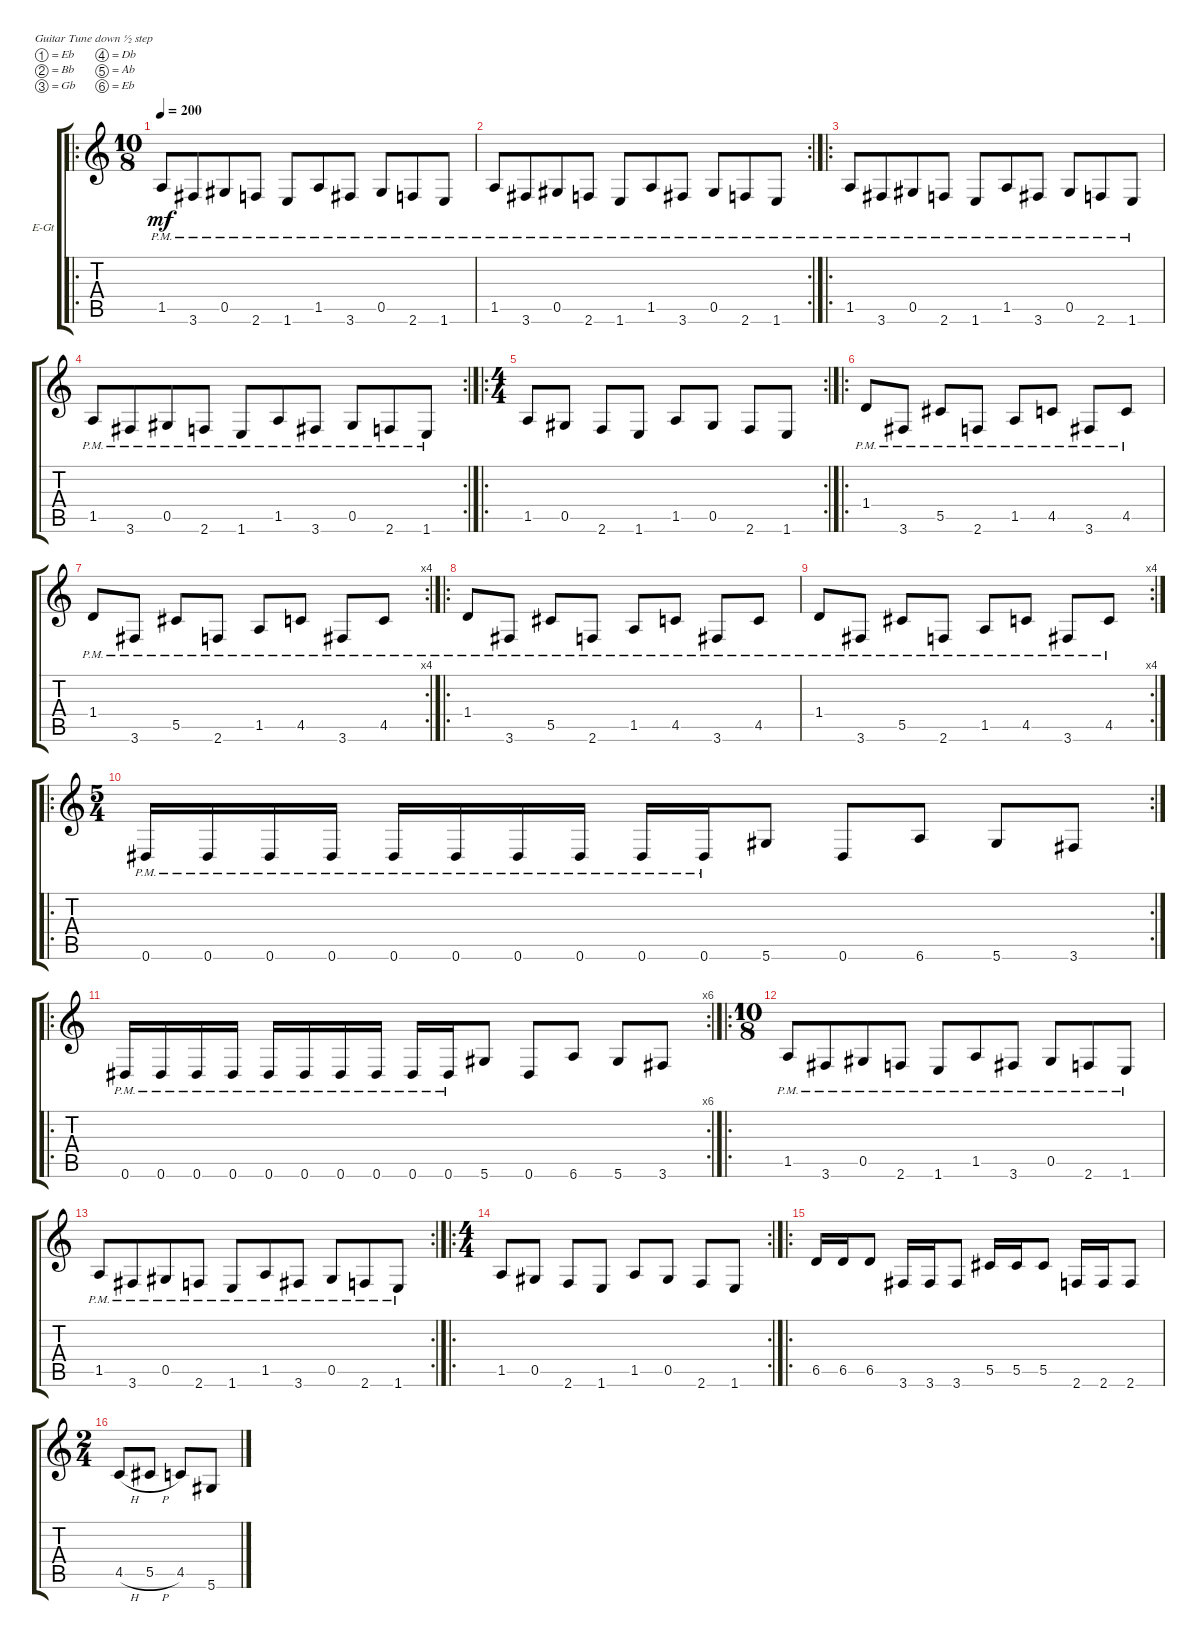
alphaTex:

\defaultSystemsLayout 4
\bracketExtendMode groupsimilarinstruments
\firstSystemTrackNameOrientation horizontal
\otherSystemsTrackNameOrientation horizontal
\track ("Chris Barns n Noble" "E-Gt") {instrument distortionguitar}
\staff {score tabs}
\tuning (Eb4 Bb3 Gb3 Db3 Ab2 Eb2)
\ro
\ts (10 8)
\tempo 200
\clef g2
\ks c
1.5{pm}.8{dy mf instrument distortionguitar} 3.6{pm}.8 0.5{pm}.8 2.6{pm}.8 1.6{pm}.8 1.5{pm}.8 3.6{pm}.8 0.5{pm}.8 2.6{pm}.8 1.6{pm}.8 |
\rc 2
1.5{pm}.8 3.6{pm}.8 0.5{pm}.8 2.6{pm}.8 1.6{pm}.8 1.5{pm}.8 3.6{pm}.8 0.5{pm}.8 2.6{pm}.8 1.6{pm}.8 |
\ro
1.5{pm}.8 3.6{pm}.8 0.5{pm}.8 2.6{pm}.8 1.6{pm}.8 1.5{pm}.8 3.6{pm}.8 0.5{pm}.8 2.6{pm}.8 1.6{pm}.8 |
\rc 2
1.5{pm}.8 3.6{pm}.8 0.5{pm}.8 2.6{pm}.8 1.6{pm}.8 1.5{pm}.8 3.6{pm}.8 0.5{pm}.8 2.6{pm}.8 1.6{pm}.8 |
\ro
\rc 2
\ts (4 4)
1.5.8 0.5.8 2.6.8 1.6.8 1.5.8 0.5.8 2.6.8 1.6.8 |
\ro
1.4{pm}.8 3.6{pm}.8 5.5{pm}.8 2.6{pm}.8 1.5{pm}.8 4.5{pm}.8 3.6{pm}.8 4.5{pm}.8 |
\rc 4
1.4{pm}.8 3.6{pm}.8 5.5{pm}.8 2.6{pm}.8 1.5{pm}.8 4.5{pm}.8 3.6{pm}.8 4.5{pm}.8 |
\ro
1.4{pm}.8 3.6{pm}.8 5.5{pm}.8 2.6{pm}.8 1.5{pm}.8 4.5{pm}.8 3.6{pm}.8 4.5{pm}.8 |
\rc 4
1.4{pm}.8 3.6{pm}.8 5.5{pm}.8 2.6{pm}.8 1.5{pm}.8 4.5{pm}.8 3.6{pm}.8 4.5{pm}.8 |
\ro
\rc 2
\ts (5 4)
0.6{pm}.16 0.6{pm}.16 0.6{pm}.16 0.6{pm}.16 0.6{pm}.16 0.6{pm}.16 0.6{pm}.16 0.6{pm}.16 0.6{pm}.16 0.6{pm}.16 5.6.8 0.6.8 6.6.8 5.6.8 3.6.8 |
\ro
\rc 6
0.6{pm}.16 0.6{pm}.16 0.6{pm}.16 0.6{pm}.16 0.6{pm}.16 0.6{pm}.16 0.6{pm}.16 0.6{pm}.16 0.6{pm}.16 0.6{pm}.16 5.6.8 0.6.8 6.6.8 5.6.8 3.6.8 |
\ro
\ts (10 8)
1.5{pm}.8 3.6{pm}.8 0.5{pm}.8 2.6{pm}.8 1.6{pm}.8 1.5{pm}.8 3.6{pm}.8 0.5{pm}.8 2.6{pm}.8 1.6{pm}.8 |
\rc 2
1.5{pm}.8 3.6{pm}.8 0.5{pm}.8 2.6{pm}.8 1.6{pm}.8 1.5{pm}.8 3.6{pm}.8 0.5{pm}.8 2.6{pm}.8 1.6{pm}.8 |
\ro
\rc 2
\ts (4 4)
1.5.8 0.5.8 2.6.8 1.6.8 1.5.8 0.5.8 2.6.8 1.6.8 |
\ro
6.5.16 6.5.16 6.5.8 3.6.16 3.6.16 3.6.8 5.5.16 5.5.16 5.5.8 2.6.16 2.6.16 2.6.8 |
\ts (2 4)
4.5{h}.8 5.5{h}.8 4.5.8 5.6.8
